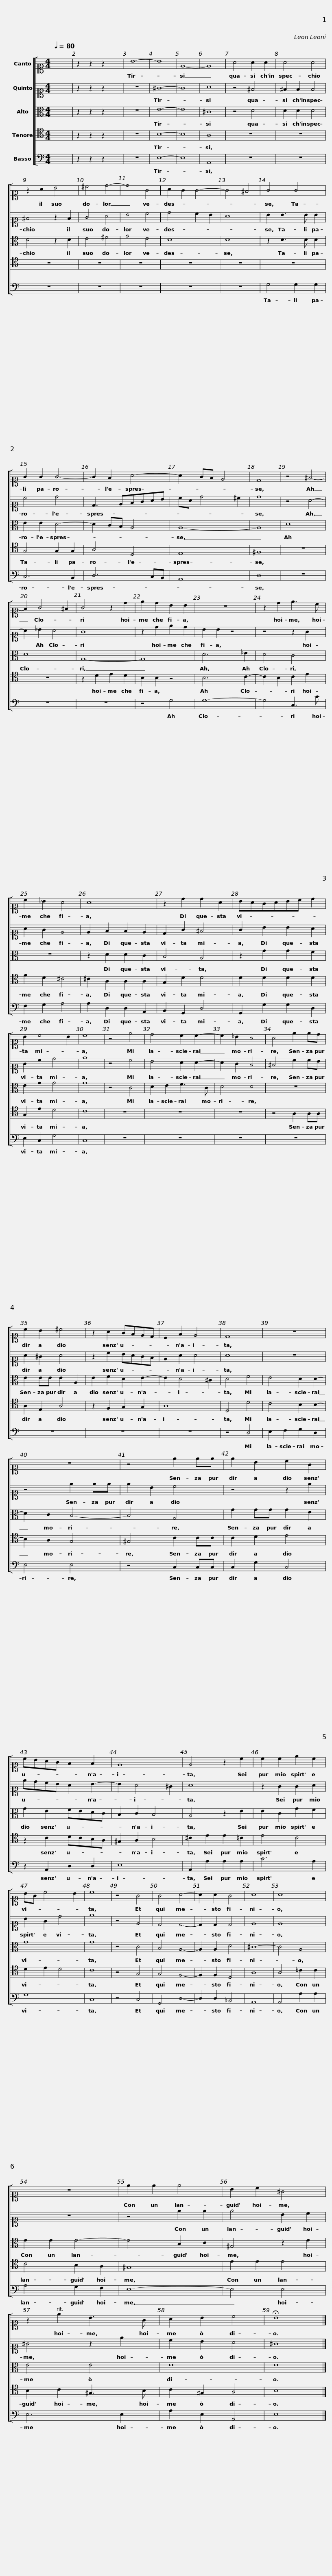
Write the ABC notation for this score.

X:1
%%score [ 1 2 3 4 5 ]
L:1/8
Q:1/4=80
M:4/4
I:linebreak $
K:C
V:1 alto1
V:2 alto1
V:3 alto
V:4 tenor
V:5 bass
V:1
 x8 | z2 z2 z2 x2 | B8- | B8 | E8- | %5
 E8 | A4 A2 A2 | A4 A4 | z2 A2 B4 |$ ^c4 d4- | %10
 d4 G4 | A2 G2 G4- | G4 ^F4 | G4 G4 | G2 G2 G4- | %15
 G2 F2 A4- |$ A2 GF E4 | D8 | z4 ^F4- | F2 G4 ^F2 | %20
 G4 z2 d2 | e2 d2 B2 B2 | z8 |$ z2 d2 e3 c | c2 _B2 A4 | %25
 A8 | z2 d2 d2 A2 | BAGABc d2 | B2 c4 B2 | c8 | %30
 z4 e4 |$ d4 c2 c2- | c2 _B2 A4 | A4 e2 ed | c2 B2 ^c4 | %35
 z2 A2 GFED | C2 F2 E4 | D8 |$ z8 | z8 | %40
 z4 e2 ee | e2 B2 c2 G2 | cBAG F2 F2 | E8 |$ E4 z2 c2 | %45
 c2 c2 e2 c2 | BG c4 B2 | c8 | z4 G4 | G4 A4- | %50
 A2 A2 G4 | A8 |$ A8 | z8 | e2 e2 e4 | %55
 B2 c2 ^G4 | z2 e2 B3 G | A2 B2 c4 | !fermata!B8 |] %59
V:2
 x8 | z2 z2 z2 x2 | z8 | ^G8- | G8 | %5
 A8 | z4 ^F4 | ^F2 F2 F4 | ^F4 z2 F2 |$ G4 A4 | %10
 B4 c4 | d4 c2 B2 | A8 | B2 B3 B B2 | c4 d4 | %15
 D3 EFGAB |$ cA d4 ^c2 | d8 | z4 A4- | A2 _B2 A4 | %20
 G8 | z2 d2 e2 d2 | B2 B2 z4 |$ z4 z2 G2 | A2 G2 E4 | %25
 E2 F2 F2 E2 | D2 G2 ^F4 | G2 B2 B2 A2 | G2 c2 d4 | e8 | %30
 z4 c4 |$ B4 A2 A2- | A2 G2 F4 | ^F4 c2 cB | A2 ^G2 A4 | %35
 z2 c2 BAGF | E2 A2 A4 | A8 |$ z8 | z4 e2 ee | %40
 e2 B2 c4 | z4 z2 e2 | edcB A2 B2- | B2 A4 ^G2 |$ A8 | %45
 z2 G2 G2 A2 | B2 G2 d4 | e8 | z4 E4 | D4 D4- | %50
 D2 D2 D4 | E8 |$ E8 | z8 | z4 e2 e2 | %55
 e4 B2 c2 | ^G4 z2 e2 | c2 B2 A4 | ^G8 |] %59
V:3
 x8 | z2 z2 z2 x2 | z8 | E8- | E8 | %5
 ^C8 | z4 D4 | D2 D2 D4 | D4 z2 D2 |$ E4 ^F4 | %10
 G4 E4 | D8 | D8 | z2 D3 D D2 | E2 E2 D4- | %15
 D2 CB, A,4 |$ A,8- | A,8 | D8 | D8 | %20
 G,8- | G,8 | D6 _E2 |$ D4 C4 | z8 | %25
 z2 D2 D2 C2 | B,4 A,4 | z2 G2 G2 F2 | E2 G2 G4 | G8 | %30
 z4 C4 |$ D2 E2 F3 C | D4 D4 | z8 | E2 EE E2 A,2 | %35
 E2 F2 D2 E2- | E2 D4 ^C2 | D4 F4 |$ E4 D2 D2- | D2 C2 B,4- | %40
 B,4 G,4 | G2 GG G2 E2 | G2 E2 FEDC | B,2 C2 B,4 |$ A,4 z2 E2 | %45
 E2 C2 G2 F2 | G8 | G8 | z4 C4 | B,4 A,4- | %50
 A,2 A,2 D4 | ^C8- |$ C4 A,4 | E2 E2 E4- | E4 B,2 C2 | %55
 ^G,4 z2 E2 | E4 E4 | E8 | E8 |] %59
V:4
 x8 | z2 z2 z2 x2 | z8 | B,8- | B,8 | %5
 A,8 | z8 | z8 | z8 |$ z8 | %10
 z8 | z8 | z8 | z8 | G,4 G,2 G,2 | %15
 A,4 D,4 |$ E,8 | ^F,8 | z8 | z8 | %20
 z2 D2 E2 D2 | B,2 B,2 z4 | B,6 C2- |$ C2 B,2 C2 E2 | F2 D2 ^C4 | %25
 ^C2 A,2 A,2 A,2 | G,2 D2 D4 | D2 D2 D2 D2 | G,2 E2 D4 | C8 | %30
 z8 |$ z8 | z8 | z4 A,2 A,A, | A,2 E,2 A,4 | %35
 z2 F,2 G,2 G,2 | A,8 | D,4 D4 |$ C4 B,2 B,2- | B,2 A,2 G,4 | %40
 ^G,4 C2 CC | C2 D2 E4 | z2 C2 DCB,A, | ^G,2 A,2 B,4 |$ ^C2 E2 E2 =C2 | %45
 E4 C4 | D2 E2 D4 | C8 | z4 G,4 | G,4 F,4- | %50
 F,2 F,2 D,4 | A,8 |$ A,4 !courtesy!=C2 C2 | C4 B,2 A,2 | ^G,8 | %55
 E2 E2 E4 | B,2 C2 ^G,3 B, | C2 ^G,2 A,4 | B,8 |] %59
V:5
 x8 | z2 z2 z2 x2 | z8 | E,8- | E,8 | %5
 A,,8 | z8 | z8 | z8 |$ z8 | %10
 z8 | z8 | z8 | G,4 G,2 G,2 | C,6 B,,2 | %15
 D,6 C,B,, |$ A,,8 | D,8 | z8 | z8 | %20
 z8 | z4 G,4 | G,8- |$ G,4 C,3 C | F,2 G,2 A,4 | %25
 A,2 D,2 D,2 A,,2 | B,,2 G,,2 D,4 | G,,2 G,2 G,2 D,2 | E,2 C,2 G,4 | C,8 | %30
 z8 |$ z8 | z8 | z8 | z8 | %35
 z8 | z8 | z4 D,4 |$ E,2 F,2 G,2 D,2 | E,4 E,4 | %40
 z4 C,2 C,C, | C,2 G,2 C,4 | z2 A,,2 D,2 D,2 | E,8 |$ A,,2 A,2 A,2 A,2 | %45
 C6 A,2 | G,8 | C,8 | z4 C,4 | G,,4 D,4- | %50
 D,2 D,2 _B,,4 | A,,8 |$ A,,4 A,2 A,2 | A,4 G,2 F,2 | E,8- | %55
 E,4 E,4 | E,6 E,2 | A,2 E,2 A,,4 | E,8 |] %59
